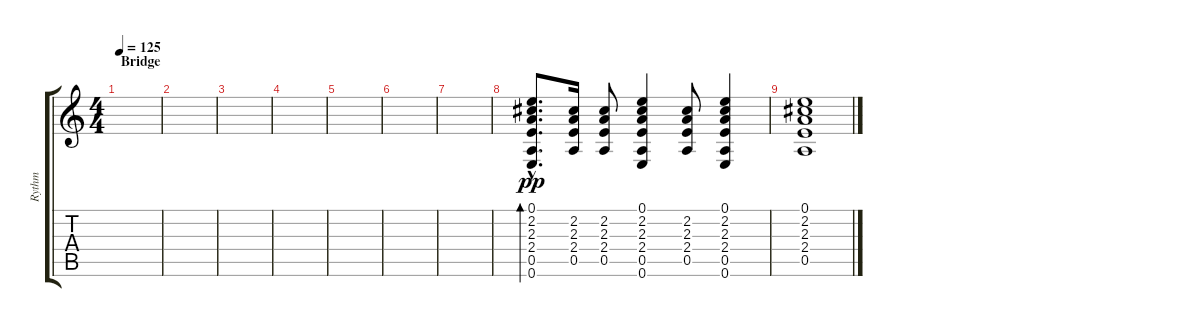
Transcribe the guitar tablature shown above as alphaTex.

\track ("Rythm" "Rythm") {instrument acousticguitarsteel}
\staff {score tabs}
\tuning (E4 B3 G3 D3 A2 E2) {hide}
\ts (4 4)
\section ("" "Bridge")
\tempo 125
\clef g2
\ks c
|
|
|
|
|
|
|
(0.1{hac} 2.2{hac} 2.3{hac} 2.4{hac} 0.5{hac} 0.6{hac}).8{d bd 60 dy pp} (2.2 2.3 2.4 0.5).16 (2.2 2.3 2.4 0.5).8 (0.1 2.2 2.3 2.4 0.5 0.6).4 (2.2 2.3 2.4 0.5).8 (0.1 2.2 2.3 2.4 0.5 0.6).4 |
(0.1 2.2 2.3 2.4 0.5).1
